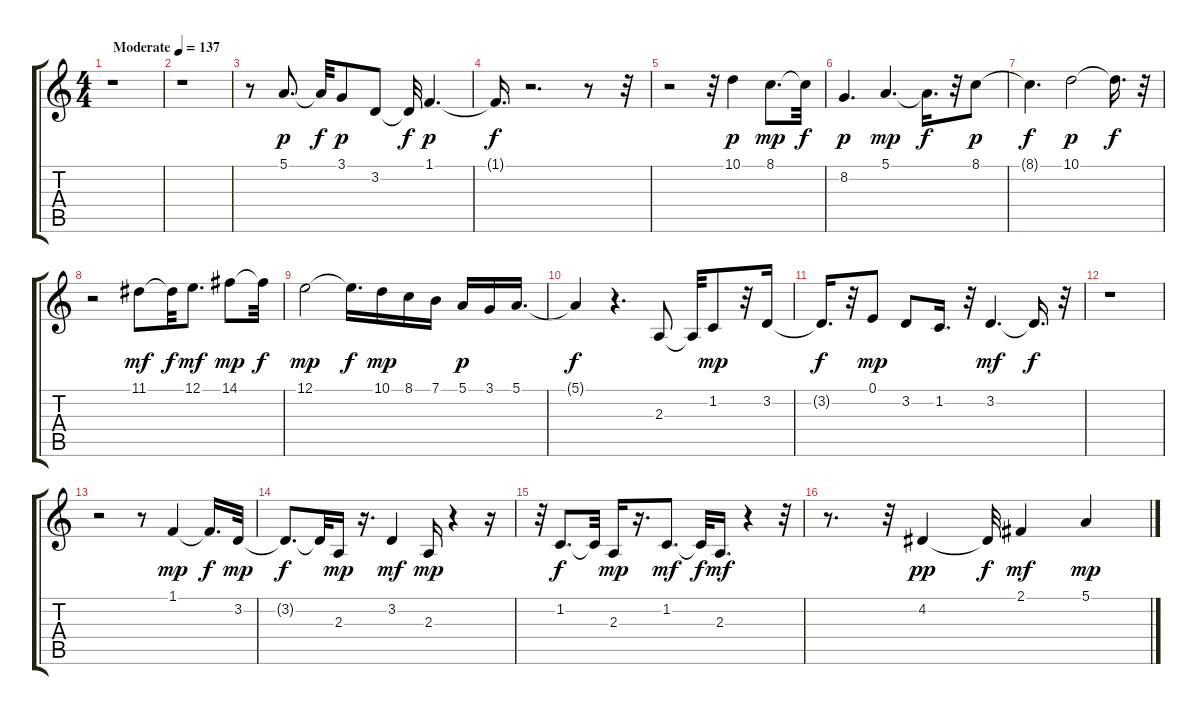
\track "" {instrument tenorsax}
\staff {score tabs}
\tuning (E4 B3 G3 D3 A2 E2) {hide}
\ts (4 4)
\tempo (137 "Moderate")
\clef g2
\ks c
r.1{dy p instrument tenorsax} |
r.1 |
r.8 5.1.8{d} 5.1{t}.32{dy f} 3.1.8{dy p} 3.2.8 3.2{t}.32{dy f} 1.1.4{d dy p} |
1.1{t}.16{d dy f} r.2{d} r.8 r.32 |
r.2 r.32 10.1.4{dy p} 8.1.8{d dy mp} 8.1{t}.32{dy f} |
8.2.4{d dy p} 5.1.4{d dy mp} 5.1{t}.16{d dy f} r.32 8.1.8{dy p} |
8.1{t}.4{d dy f} 10.1.2{dy p} 10.1{t}.16{d dy f} r.32 |
r.2 11.1.8{dy mf} 11.1{t}.32{dy f} 12.1.8{d dy mf} 14.1.8{dy mp} 14.1{t}.32{dy f} |
12.1.2{dy mp} 12.1{t}.16{d dy f} 10.1.16{dy mp} 8.1.16 7.1.16 5.1.16{dy p} 3.1.16 5.1.16{d} |
5.1{t}.4{dy f} r.4{d} 2.3.8 2.3{t}.32 1.2.8{dy mp} r.32 3.2.16 |
3.2{t}.16{d dy f} r.32 0.1.8{dy mp} 3.2.8 1.2.16{d} r.32 3.2.4{d dy mf} 3.2{t}.16{d dy f} r.32 |
r.1 |
r.2 r.8 1.1.4{dy mp} 1.1{t}.16{d dy f} 3.2.32{dy mp} |
3.2{t}.8{d dy f} 3.2{t}.32 2.3.16{dy mp} r.16{d} 3.2.4{dy mf} 2.3.16{dy mp} r.4 r.16 |
r.32 1.2.8{d dy f} 1.2{t}.32 2.3.16{dy mp} r.16{d} 1.2.8{d dy mf} 1.2{t}.32{dy f} 2.3.16{d dy mf} r.4 r.32 |
r.8{d} r.32 4.2.4{dy pp} 4.2{t}.32{dy f} 2.1.4{dy mf} 5.1.4{dy mp}
